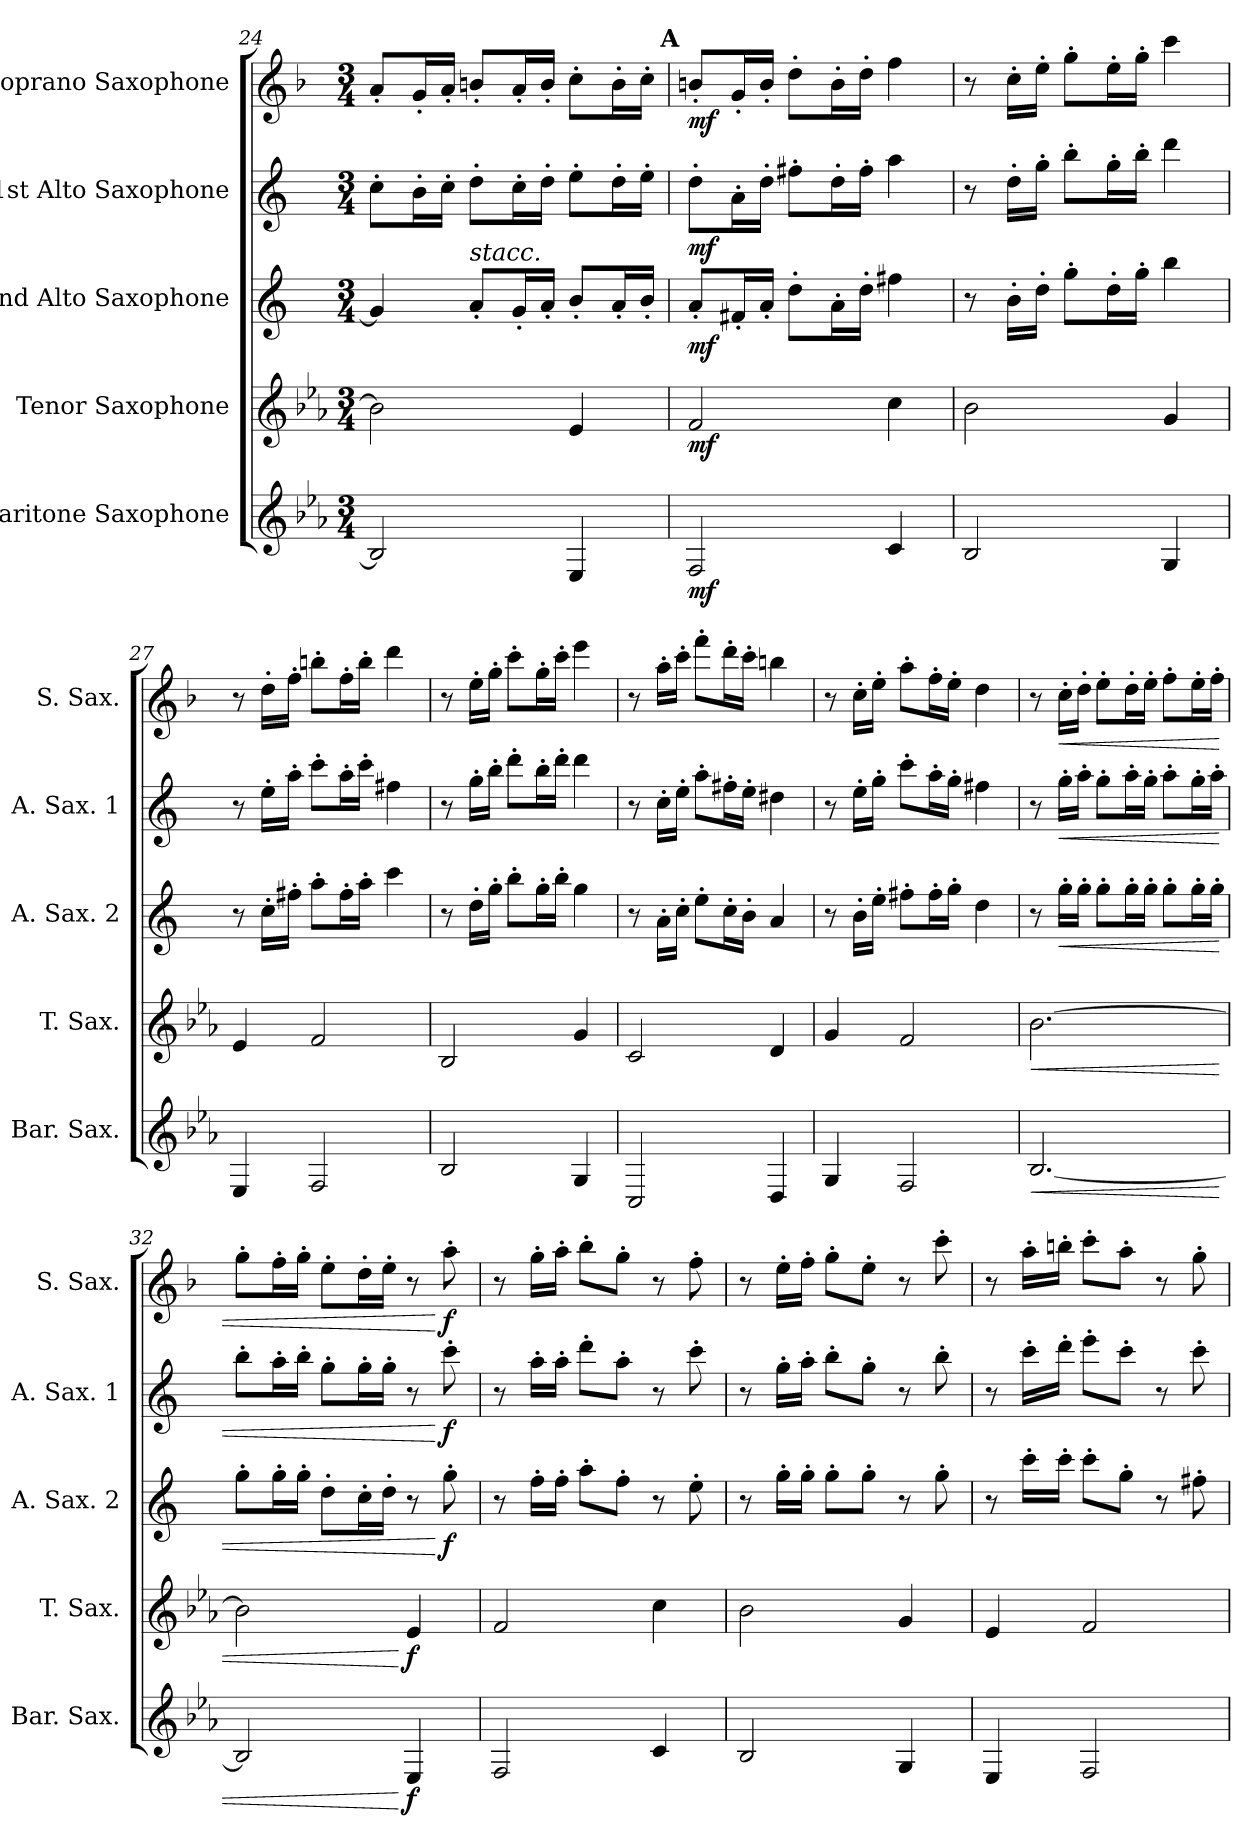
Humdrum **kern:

**kern	**dynam	**kern	**dynam	**kern	**dynam	**kern	**dynam	**kern	**dynam
*part5	*part5	*part4	*part4	*part3	*part3	*part2	*part2	*part1	*part1
*staff5	*staff5	*staff4	*staff4	*staff3	*staff3	*staff2	*staff2	*staff1	*staff1
*I"Baritone Saxophone	*	*I"Tenor Saxophone	*	*I"2nd Alto Saxophone	*	*I"1st Alto Saxophone	*	*I"Soprano Saxophone	*
*I'Bar. Sax.	*	*I'T. Sax.	*	*I'A. Sax. 2	*	*I'A. Sax. 1	*	*I'S. Sax.	*
*clefG2	*	*clefG2	*	*clefG2	*	*clefG2	*	*clefG2	*
*ITrd12c21	*	*ITrd8c14	*	*ITrd5c9	*	*ITrd5c9	*	*ITrd1c2	*
*k[b-e-a-]	*	*k[b-e-a-]	*	*k[b-e-a-]	*	*k[b-e-a-]	*	*k[b-e-a-]	*
*M3/4	*	*M3/4	*	*M3/4	*	*M3/4	*	*M3/4	*
=24	=24	=24	=24	=24	=24	=24	=24	=24	=24
2BB-/]	.	2B-\]	.	4B-/]	.	8e-'\L	.	8g'/L	.
.	.	.	.	.	.	16d'\L	.	16f'/L	.
.	.	.	.	.	.	16e-'\JJ	.	16g'/JJ	.
!	!	!	!	!LO:TX:a:i:t=stacc.	!	!	!	!	!
.	.	.	.	8c'/L	.	8f'\L	.	8an'/L	.
.	.	.	.	16B-'/L	.	16e-'\L	.	16g'/L	.
.	.	.	.	16c'/JJ	.	16f'\JJ	.	16a'/JJ	.
4EE-/	.	4E-/	.	8d'/L	.	8g'\L	.	8b-'\L	.
.	.	.	.	16c'/L	.	16f'\L	.	16a'\L	.
.	.	.	.	16d'/JJ	.	16g'\JJ	.	16b-'\JJ	.
!!LO:LB:g=z
!!LO:REH:place=s1:a:B:enc=none:fs=14:t=A
=25	=25	=25	=25	=25	=25	=25	=25	=25	=25
!	!LO:DY:b	!	!LO:DY:b	!	!LO:DY:b	!	!LO:DY:b	!	!LO:DY:b
2FF/	mf	2F/	mf	8c'/L	mf	8f'\L	mf	8an'/L	mf
.	.	.	.	16An'/L	.	16c'\L	.	16f'/L	.
.	.	.	.	16c'/JJ	.	16f'\JJ	.	16a'/JJ	.
.	.	.	.	8f'\L	.	8an'\L	.	8cc'\L	.
.	.	.	.	16c'\L	.	16f'\L	.	16a'\L	.
.	.	.	.	16f'\JJ	.	16a'\JJ	.	16cc'\JJ	.
4C/	.	4c\	.	4an\	.	4cc\	.	4ee-\	.
=26	=26	=26	=26	=26	=26	=26	=26	=26	=26
2BB-/	.	2B-\	.	8r	.	8r	.	8r	.
.	.	.	.	16d'\LL	.	16f'\LL	.	16b-'\LL	.
.	.	.	.	16f'\JJ	.	16b-'\JJ	.	16dd'\JJ	.
.	.	.	.	8b-'\L	.	8dd'\L	.	8ff'\L	.
.	.	.	.	16f'\L	.	16b-'\L	.	16dd'\L	.
.	.	.	.	16b-'\JJ	.	16dd'\JJ	.	16ff'\JJ	.
4GG/	.	4G/	.	4dd\	.	4ff\	.	4bb-\	.
=27	=27	=27	=27	=27	=27	=27	=27	=27	=27
4EE-/	.	4E-/	.	8r	.	8r	.	8r	.
.	.	.	.	16e-'\LL	.	16g'\LL	.	16cc'\LL	.
.	.	.	.	16an'\JJ	.	16cc'\JJ	.	16ee-'\JJ	.
2FF/	.	2F/	.	8cc'\L	.	8ee-'\L	.	8aan'\L	.
.	.	.	.	16a'\L	.	16cc'\L	.	16ee-'\L	.
.	.	.	.	16cc'\JJ	.	16ee-'\JJ	.	16aa'\JJ	.
.	.	.	.	4ee-\	.	4an\	.	4ccc\	.
=28	=28	=28	=28	=28	=28	=28	=28	=28	=28
2BB-/	.	2BB-/	.	8r	.	8r	.	8r	.
.	.	.	.	16f'\LL	.	16b-'\LL	.	16dd'\LL	.
.	.	.	.	16b-'\JJ	.	16dd'\JJ	.	16ff'\JJ	.
.	.	.	.	8dd'\L	.	8ff'\L	.	8bb-'\L	.
.	.	.	.	16b-'\L	.	16dd'\L	.	16ff'\L	.
.	.	.	.	16dd'\JJ	.	16ff'\JJ	.	16bb-'\JJ	.
4GG/	.	4G/	.	4b-\	.	4ff\	.	4ddd\	.
!!LO:PB:g=z
=29	=29	=29	=29	=29	=29	=29	=29	=29	=29
2CC/	.	2C/	.	8r	.	8r	.	8r	.
.	.	.	.	16c'\LL	.	16e-'\LL	.	16gg'\LL	.
.	.	.	.	16e-'\JJ	.	16g'\JJ	.	16bb-'\JJ	.
.	.	.	.	8g'\L	.	8cc'\L	.	8eee-'\L	.
.	.	.	.	16e-'\L	.	16an'\L	.	16ccc'\L	.
.	.	.	.	16d'\JJ	.	16g'\JJ	.	16bb-'\JJ	.
4DD/	.	4D/	.	4c/	.	4f#X\	.	4aan\	.
=30	=30	=30	=30	=30	=30	=30	=30	=30	=30
4GG/	.	4G/	.	8r	.	8r	.	8r	.
.	.	.	.	16d'\LL	.	16g'\LL	.	16b-'\LL	.
.	.	.	.	16g'\JJ	.	16b-'\JJ	.	16dd'\JJ	.
2FF/	.	2F/	.	8an'\L	.	8ee-'\L	.	8gg'\L	.
.	.	.	.	16a'\L	.	16cc'\L	.	16ee-'\L	.
.	.	.	.	16b-'\JJ	.	16b-'\JJ	.	16dd'\JJ	.
.	.	.	.	4f\	.	4an\	.	4cc\	.
=31	=31	=31	=31	=31	=31	=31	=31	=31	=31
!	!LO:HP:b	!	!LO:HP:b	!	!	!	!	!	!
[2.BB-/	<	[2.B-\	<	8r	.	8r	.	8r	.
!	!	!	!	!	!LO:HP:b	!	!LO:HP:b	!	!LO:HP:b
.	.	.	.	16b-'\LL	<	16b-'\LL	<	16b-'\LL	<
.	.	.	.	16b-'\JJ	.	16cc'\JJ	.	16cc'\JJ	.
.	.	.	.	8b-'\L	.	8b-'\L	.	8dd'\L	.
.	.	.	.	16b-'\L	.	16cc'\L	.	16cc'\L	.
.	.	.	.	16b-'\JJ	.	16b-'\JJ	.	16dd'\JJ	.
.	.	.	.	8b-'\L	.	8cc'\L	.	8ee-'\L	.
.	.	.	.	16b-'\L	.	16b-'\L	.	16dd'\L	.
.	.	.	.	16b-'\JJ	.	16cc'\JJ	.	16ee-'\JJ	.
=32	=32	=32	=32	=32	=32	=32	=32	=32	=32
2BB-/]	.	2B-\]	.	8b-'\L	.	8dd'\L	.	8ff'\L	.
.	.	.	.	16b-'\L	.	16cc'\L	.	16ee-'\L	.
.	.	.	.	16b-'\JJ	.	16dd'\JJ	.	16ff'\JJ	.
.	.	.	.	8f'\L	.	8b-'\L	.	8dd'\L	.
.	.	.	.	16e-'\L	.	16b-'\L	.	16cc'\L	.
.	.	.	.	16f'\JJ	.	16b-'\JJ	.	16dd'\JJ	.
!	!LO:DY:n=1:b	!	!LO:DY:n=1:b	!	!	!	!	!	!
4EE-/	[ f	4E-/	[ f	8r	.	8r	.	8r	.
!	!	!	!	!	!LO:DY:n=1:b	!	!LO:DY:n=1:b	!	!LO:DY:n=1:b
.	.	.	.	8b-'\	[ f	8ee-'\	[ f	8gg'\	[ f
!!LO:LB:g=z
=33	=33	=33	=33	=33	=33	=33	=33	=33	=33
2FF/	.	2F/	.	8r	.	8r	.	8r	.
.	.	.	.	16a-'\LL	.	16cc'\LL	.	16ff'\LL	.
.	.	.	.	16a-'\JJ	.	16cc'\JJ	.	16gg'\JJ	.
.	.	.	.	8cc'\L	.	8ff'\L	.	8aa-'\L	.
.	.	.	.	8a-'\J	.	8cc'\J	.	8ff'\J	.
4C/	.	4c\	.	8r	.	8r	.	8r	.
.	.	.	.	8g'\	.	8ee-'\	.	8ee-'\	.
=34	=34	=34	=34	=34	=34	=34	=34	=34	=34
2BB-/	.	2B-\	.	8r	.	8r	.	8r	.
.	.	.	.	16b-'\LL	.	16b-'\LL	.	16dd'\LL	.
.	.	.	.	16b-'\JJ	.	16cc'\JJ	.	16ee-'\JJ	.
.	.	.	.	8b-'\L	.	8dd'\L	.	8ff'\L	.
.	.	.	.	8b-'\J	.	8b-'\J	.	8dd'\J	.
4GG/	.	4G/	.	8r	.	8r	.	8r	.
.	.	.	.	8b-'\	.	8dd'\	.	8bb-'\	.
=35	=35	=35	=35	=35	=35	=35	=35	=35	=35
4EE-/	.	4E-/	.	8r	.	8r	.	8r	.
.	.	.	.	16ee-'\LL	.	16ee-'\LL	.	16gg'\LL	.
.	.	.	.	16ee-'\JJ	.	16ff'\JJ	.	16aan'\JJ	.
2FF/	.	2F/	.	8ee-'\L	.	8gg'\L	.	8bb-'\L	.
.	.	.	.	8b-'\J	.	8ee-'\J	.	8gg'\J	.
.	.	.	.	8r	.	8r	.	8r	.
.	.	.	.	8an'\	.	8ee-'\	.	8ff'\	.
=	=	=	=	=	=	=	=	=	=
*-	*-	*-	*-	*-	*-	*-	*-	*-	*-
